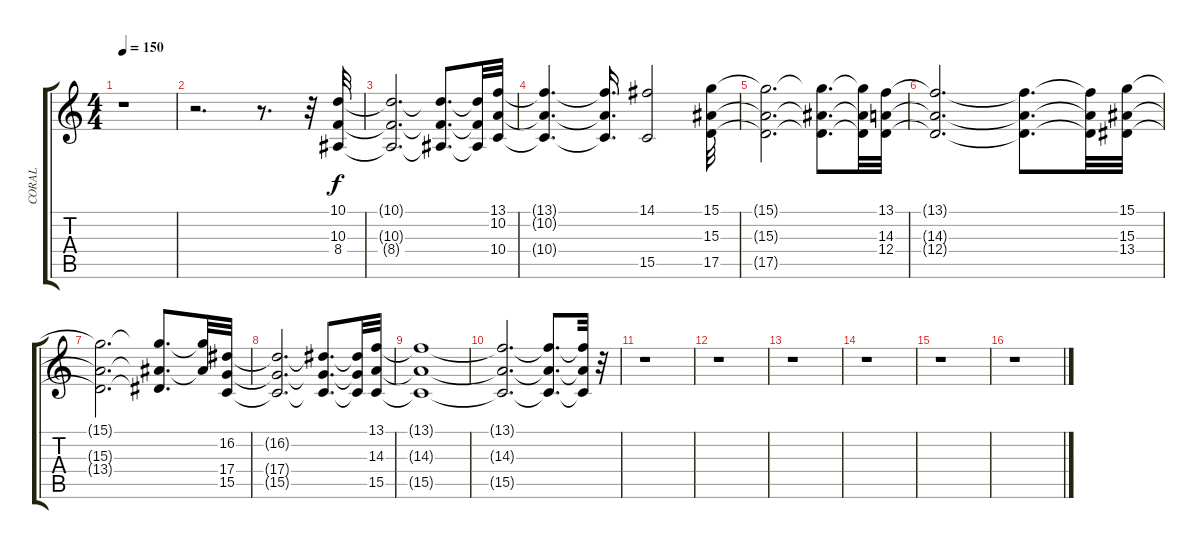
\track ("CORAL" "CORAL") {instrument choiraahs}
\staff {score tabs}
\tuning (E4 B3 G3 D3 A2 E2) {hide}
\ts (4 4)
\tempo 150
\clef g2
\ks c
r.1{dy f} |
r.2{d} r.8{d} r.32 (10.1 10.3 8.4).32 |
(10.1{t} 10.3{t} 8.4{t}).2{d} (10.1{t} 10.3{t} 8.4{t}).8{d} (10.1{t} 10.3{t} 8.4{t}).32 (13.1 10.2 10.4).32 |
(13.1{t} 10.2{t} 10.4{t}).4{d} (13.1{t} 10.2{t} 10.4{t}).16{d} (14.1 15.5).2 (15.1 15.3 17.5).32 |
(15.1{t} 15.3{t} 17.5{t}).2{d} (15.1{t} 15.3{t} 17.5{t}).8{d} (15.1{t} 15.3{t} 17.5{t}).32 (13.1 14.3 12.4).32 |
(13.1{t} 14.3{t} 12.4{t}).2{d} (13.1{t} 14.3{t} 12.4{t}).8{d} (13.1{t} 14.3{t} 12.4{t}).32 (15.1 15.3 13.4).32 |
(15.1{t} 15.3{t} 13.4{t}).2{d} (15.1{t} 15.3{t} 13.4{t}).8{d} (15.1{t} 15.3{t}).32 (16.2 17.4 15.5).32 |
(16.2{t} 17.4{t} 15.5{t}).2{d} (16.2{t} 17.4{t} 15.5{t}).8{d} (16.2{t} 17.4{t} 15.5{t}).32 (13.1 14.3 15.5).32 |
(13.1{t} 14.3{t} 15.5{t}).1 |
(13.1{t} 14.3{t} 15.5{t}).2{d} (13.1{t} 14.3{t} 15.5{t}).8{d} (13.1{t} 14.3{t} 15.5{t}).32 r.32 |
r.1 |
r.1 |
r.1 |
r.1 |
r.1 |
r.1
